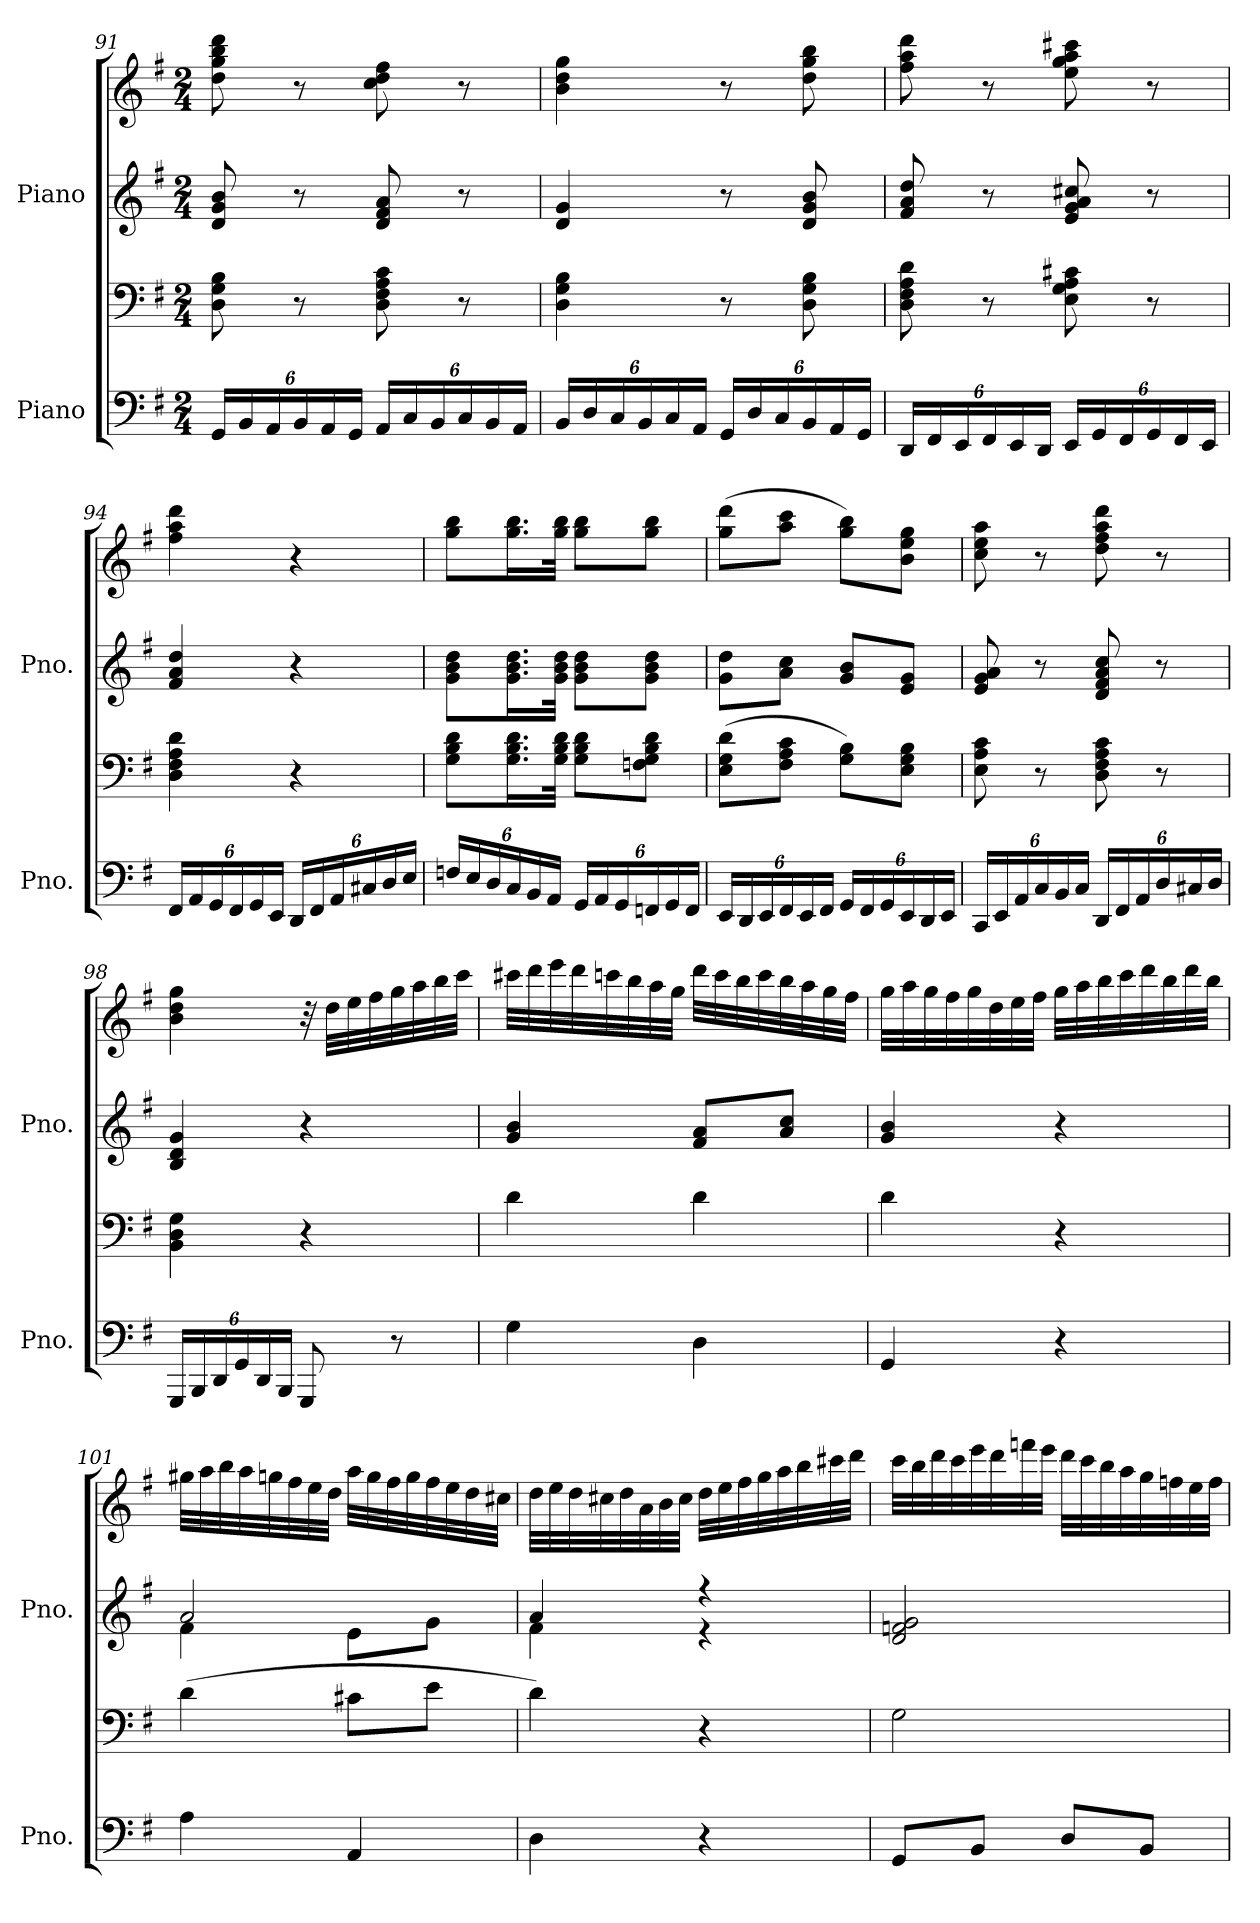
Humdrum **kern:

**kern	**kern	**kern	**kern
*part2	*part2	*part1	*part1
*staff4	*staff3	*staff2	*staff1
*I"Piano	*	*I"Piano	*
*I'Pno.	*	*I'Pno.	*
*clefF4	*clefF4	*clefG2	*clefG2
*k[f#]	*k[f#]	*k[f#]	*k[f#]
*G:	*G:	*G:	*G:
*M2/4	*M2/4	*M2/4	*M2/4
*Xbrackettup	*	*	*
=91	=91	=91	=91
24GG/LL	8D\ 8G\ 8B\	8d/ 8g/ 8b/	8dd\ 8gg\ 8bb\ 8ddd\
24BB/	.	.	.
24AA/	.	.	.
24BB/	8r	8r	8r
24AA/	.	.	.
24GG/JJ	.	.	.
24AA/LL	8D\ 8F#\ 8A\ 8c\	8d/ 8f#/ 8a/	8cc\ 8dd\ 8ff#\
24C/	.	.	.
24BB/	.	.	.
24C/	8r	8r	8r
24BB/	.	.	.
24AA/JJ	.	.	.
!!LO:LB:g=z
=92	=92	=92	=92
24BB/LL	4D\ 4G\ 4B\	4d/ 4g/	4b\ 4dd\ 4gg\
24D/	.	.	.
24C/	.	.	.
24BB/	.	.	.
24C/	.	.	.
24AA/JJ	.	.	.
24GG/LL	8r	8r	8r
24D/	.	.	.
24C/	.	.	.
24BB/	8D\ 8G\ 8B\	8d/ 8g/ 8b/	8dd\ 8gg\ 8bb\
24AA/	.	.	.
24GG/JJ	.	.	.
=93	=93	=93	=93
24DD/LL	8D\ 8F#\ 8A\ 8d\	8f#/ 8a/ 8dd/	8ff#\ 8aa\ 8ddd\
24FF#/	.	.	.
24EE/	.	.	.
24FF#/	8r	8r	8r
24EE/	.	.	.
24DD/JJ	.	.	.
24EE/LL	8E\ 8G\ 8A\ 8c#X\	8e/ 8g/ 8a/ 8cc#X/	8ee\ 8gg\ 8aa\ 8ccc#X\
24GG/	.	.	.
24FF#/	.	.	.
24GG/	8r	8r	8r
24FF#/	.	.	.
24EE/JJ	.	.	.
=94	=94	=94	=94
24FF#/LL	4D\ 4F#\ 4A\ 4d\	4f#/ 4a/ 4dd/	4ff#\ 4aa\ 4ddd\
24AA/	.	.	.
24GG/	.	.	.
24FF#/	.	.	.
24GG/	.	.	.
24EE/JJ	.	.	.
24DD/LL	4r	4r	4r
24FF#/	.	.	.
24AA/	.	.	.
24C#X/	.	.	.
24D/	.	.	.
24E/JJ	.	.	.
!!LO:PB:g=z
=95	=95	=95	=95
24Fn/LL	8G\ 8B\ 8d\L	8g\ 8b\ 8dd\L	8gg\ 8bb\L
24E/	.	.	.
24D/	.	.	.
24C/	16.G\ 16.B\ 16.d\L	16.g\ 16.b\ 16.dd\L	16.gg\ 16.bb\L
24BB/	.	.	.
24AA/JJ	.	.	.
.	32G\ 32B\ 32d\JJk	32g\ 32b\ 32dd\JJk	32gg\ 32bb\JJk
24GG/LL	8G\ 8B\ 8d\L	8g\ 8b\ 8dd\L	8gg\ 8bb\L
24AA/	.	.	.
24GG/	.	.	.
24FFn/	8Fn\ 8G\ 8B\ 8d\J	8g\ 8b\ 8dd\J	8gg\ 8bb\J
24GG/	.	.	.
24FF/JJ	.	.	.
=96	=96	=96	=96
24EE/LL	(>8E\ 8G\ 8d\L	8g\ 8dd\L	(>8gg\ 8ddd\L
24DD/	.	.	.
24EE/	.	.	.
24FF#/	8F#\ 8A\ 8c\J	8a\ 8cc\J	8aa\ 8ccc\J
24EE/	.	.	.
24FF#/JJ	.	.	.
24GG/LL	8G\ 8B\L)	8g/ 8b/L	8gg\ 8bb\L)
24FF#/	.	.	.
24GG/	.	.	.
24EE/	8E\ 8G\ 8B\J	8e/ 8g/J	8b\ 8ee\ 8gg\J
24DD/	.	.	.
24EE/JJ	.	.	.
=97	=97	=97	=97
24CC/LL	8E\ 8A\ 8c\	8e/ 8g/ 8a/	8cc\ 8ee\ 8aa\
24EE/	.	.	.
24AA/	.	.	.
24C/	8r	8r	8r
24BB/	.	.	.
24C/JJ	.	.	.
24DD/LL	8D\ 8F#\ 8A\ 8c\	8d/ 8f#/ 8a/ 8cc/	8dd\ 8ff#\ 8aa\ 8ddd\
24FF#/	.	.	.
24AA/	.	.	.
24D/	8r	8r	8r
24C#X/	.	.	.
24D/JJ	.	.	.
!!LO:LB:g=z
=98	=98	=98	=98
24GGG/LL	4BB\ 4D\ 4G\	4B/ 4d/ 4g/	4b\ 4dd\ 4gg\
24BBB/	.	.	.
24DD/	.	.	.
24GG/	.	.	.
24DD/	.	.	.
24BBB/JJ	.	.	.
8GGG/	4r	4r	32r
.	.	.	32dd\LLL
.	.	.	32ee\
.	.	.	32ff#\
8r	.	.	32gg\
.	.	.	32aa\
.	.	.	32bb\
.	.	.	32ccc\JJJ
=99	=99	=99	=99
4G\	4d\	4g/ 4b/	32ccc#X\LLL
.	.	.	32ddd\
.	.	.	32eee\
.	.	.	32ddd\
.	.	.	32cccn\
.	.	.	32bb\
.	.	.	32aa\
.	.	.	32gg\JJJ
4D\	4d\	8f#/ 8a/L	32ddd\LLL
.	.	.	32ccc\
.	.	.	32bb\
.	.	.	32ccc\
.	.	8a/ 8cc/J	32bb\
.	.	.	32aa\
.	.	.	32gg\
.	.	.	32ff#\JJJ
!!LO:LB:g=z
=100	=100	=100	=100
4GG/	4d\	4g/ 4b/	32gg\LLL
.	.	.	32aa\
.	.	.	32gg\
.	.	.	32ff#\
.	.	.	32gg\
.	.	.	32dd\
.	.	.	32ee\
.	.	.	32ff#\JJJ
4r	4r	4r	32gg\LLL
.	.	.	32aa\
.	.	.	32bb\
.	.	.	32ccc\
.	.	.	32ddd\
.	.	.	32bb\
.	.	.	32ddd\
.	.	.	32bb\JJJ
=101	=101	=101	=101
*	*	*^	*
4A\	(>4d\	2a/	4f#\	32gg#X\LLL
.	.	.	.	32aa\
.	.	.	.	32bb\
.	.	.	.	32aa\
.	.	.	.	32ggn\
.	.	.	.	32ff#\
.	.	.	.	32ee\
.	.	.	.	32dd\JJJ
4AA/	8c#X\L	.	8e\L	32aa\LLL
.	.	.	.	32gg\
.	.	.	.	32ff#\
.	.	.	.	32gg\
.	8e\J	.	8g\J	32ff#\
.	.	.	.	32ee\
.	.	.	.	32dd\
.	.	.	.	32cc#X\JJJ
!!LO:PB:g=z
=102	=102	=102	=102	=102
4D\	4d\)	4a/	4f#\	32dd\LLL
.	.	.	.	32ee\
.	.	.	.	32dd\
.	.	.	.	32cc#X\
.	.	.	.	32dd\
.	.	.	.	32a\
.	.	.	.	32b\
.	.	.	.	32cc#\JJJ
4r	4r	4r	4r	32dd\LLL
.	.	.	.	32ee\
.	.	.	.	32ff#\
.	.	.	.	32gg\
.	.	.	.	32aa\
.	.	.	.	32bb\
.	.	.	.	32ccc#X\
.	.	.	.	32ddd\JJJ
*	*	*v	*v	*
=103	=103	=103	=103
8GG/L	2G\	2d/ 2fn/ 2g/	32ccc\LLL
.	.	.	32bb\
.	.	.	32ddd\
.	.	.	32ccc\
8BB/J	.	.	32eee\
.	.	.	32ddd\
.	.	.	32fffn\
.	.	.	32eee\JJJ
8D/L	.	.	32ddd\LLL
.	.	.	32ccc\
.	.	.	32bb\
.	.	.	32aa\
8BB/J	.	.	32gg\
.	.	.	32ffn\
.	.	.	32ee\
.	.	.	32ff\JJJ
=	=	=	=
*-	*-	*-	*-
